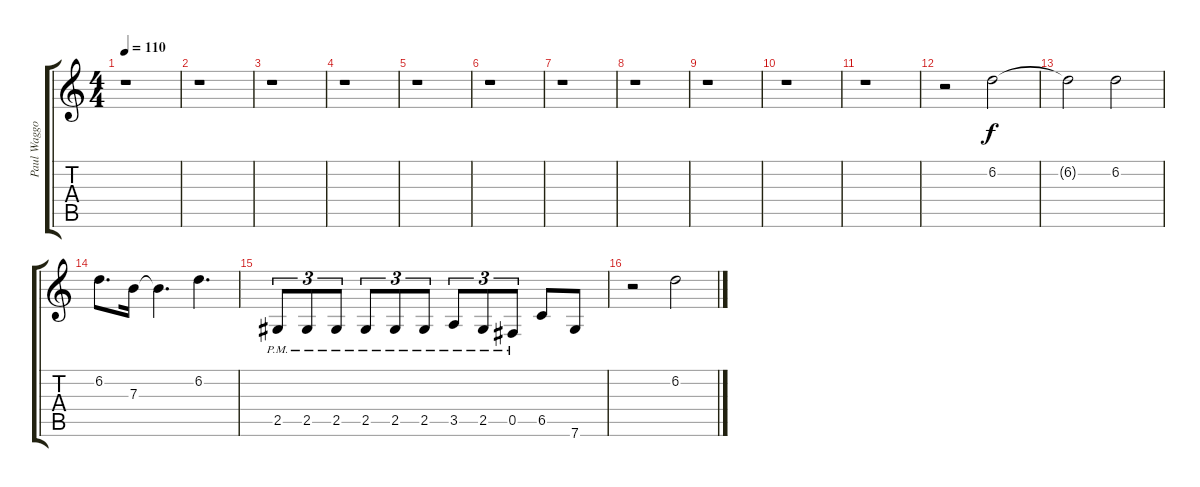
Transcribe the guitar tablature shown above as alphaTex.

\track ("Paul Waggoner" "Paul Waggo") {instrument distortionguitar}
\staff {score tabs}
\tuning (Db4 Ab3 E3 B2 Gb2 Db2) {hide}
\ts (4 4)
\tempo 110
\clef g2
\ks c
r.1{dy f} |
r.1 |
r.1 |
r.1 |
r.1 |
r.1 |
r.1 |
r.1 |
r.1 |
r.1 |
r.1 |
r.2{volume 8} 6.2.2 |
6.2{t}.2 6.2.2 |
6.2.8{d} 7.3.16 7.3{t}.4{d} 6.2.4{d} |
2.5{pm}.8{tu (3 2)} 2.5{pm}.8{tu (3 2)} 2.5{pm}.8{tu (3 2)} 2.5{pm}.8{tu (3 2)} 2.5{pm}.8{tu (3 2)} 2.5{pm}.8{tu (3 2)} 3.5{pm}.8{tu (3 2)} 2.5{pm}.8{tu (3 2)} 0.5{pm}.8{tu (3 2)} 6.5.8 7.6.8 |
r.2 6.2.2
